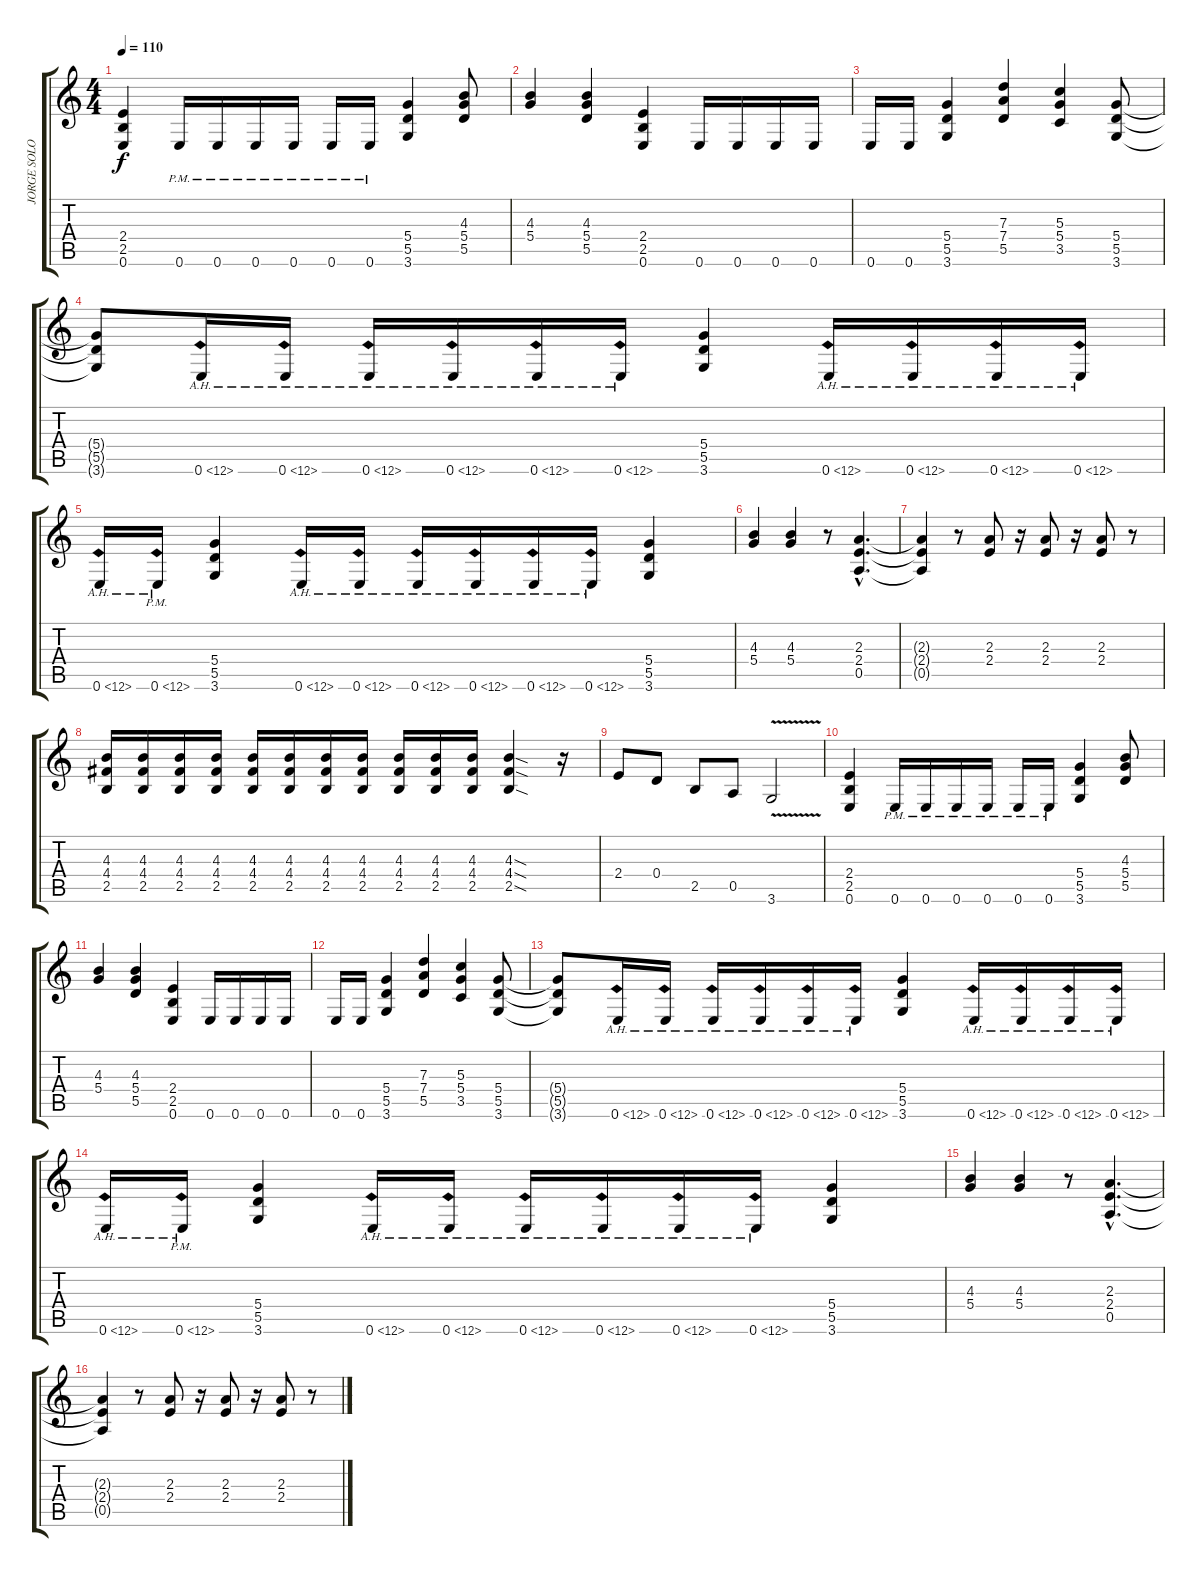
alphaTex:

\track ("JORGE SOLO" "JORGE SOLO") {instrument distortionguitar}
\staff {score tabs}
\tuning (E4 B3 G3 D3 A2 E2) {hide}
\ts (4 4)
\tempo 110
\clef g2
\ks c
(2.4 2.5 0.6).4{dy f instrument distortionguitar} 0.6{pm}.16 0.6{pm}.16 0.6{pm}.16 0.6{pm}.16 0.6{pm}.16 0.6{pm}.16 (5.4 5.5 3.6).4 (4.3 5.4 5.5).8 |
(4.3 5.4).4 (4.3 5.4 5.5).4 (2.4 2.5 0.6).4 0.6.16 0.6.16 0.6.16 0.6.16 |
0.6.16 0.6.16 (5.4 5.5 3.6).4 (7.3 7.4 5.5).4 (5.3 5.4 3.5).4 (5.4 5.5 3.6).8 |
(5.4{t} 5.5{t} 3.6{t}).8 0.6{ah 12}.16 0.6{ah 12}.16 0.6{ah 12}.16 0.6{ah 12}.16 0.6{ah 12}.16 0.6{ah 12}.16 (5.4 5.5 3.6).4 0.6{ah 12}.16 0.6{ah 12}.16 0.6{ah 12}.16 0.6{ah 12}.16 |
0.6{ah 12}.16 0.6{ah 12 pm}.16 (5.4 5.5 3.6).4 0.6{ah 12}.16 0.6{ah 12}.16 0.6{ah 12}.16 0.6{ah 12}.16 0.6{ah 12}.16 0.6{ah 12}.16 (5.4 5.5 3.6).4 |
(4.3 5.4).4 (4.3 5.4).4 r.8 (2.3{hac} 2.4{hac} 0.5{hac}).4{d} |
(2.3{t} 2.4{t} 0.5{t}).4 r.8 (2.3 2.4).8 r.16 (2.3 2.4).8 r.16 (2.3 2.4).8 r.8 |
(4.3 4.4 2.5).16 (4.3 4.4 2.5).16 (4.3 4.4 2.5).16 (4.3 4.4 2.5).16 (4.3 4.4 2.5).16 (4.3 4.4 2.5).16 (4.3 4.4 2.5).16 (4.3 4.4 2.5).16 (4.3 4.4 2.5).16 (4.3 4.4 2.5).16 (4.3 4.4 2.5).16 (4.3{sod} 4.4{sod} 2.5{sod}).4 r.16 |
2.4.8 0.4.8 2.5.8 0.5.8 3.6{v}.2 |
(2.4 2.5 0.6).4 0.6{pm}.16 0.6{pm}.16 0.6{pm}.16 0.6{pm}.16 0.6{pm}.16 0.6{pm}.16 (5.4 5.5 3.6).4 (4.3 5.4 5.5).8 |
(4.3 5.4).4 (4.3 5.4 5.5).4 (2.4 2.5 0.6).4 0.6.16 0.6.16 0.6.16 0.6.16 |
0.6.16 0.6.16 (5.4 5.5 3.6).4 (7.3 7.4 5.5).4 (5.3 5.4 3.5).4 (5.4 5.5 3.6).8 |
(5.4{t} 5.5{t} 3.6{t}).8 0.6{ah 12}.16 0.6{ah 12}.16 0.6{ah 12}.16 0.6{ah 12}.16 0.6{ah 12}.16 0.6{ah 12}.16 (5.4 5.5 3.6).4 0.6{ah 12}.16 0.6{ah 12}.16 0.6{ah 12}.16 0.6{ah 12}.16 |
0.6{ah 12}.16 0.6{ah 12 pm}.16 (5.4 5.5 3.6).4 0.6{ah 12}.16 0.6{ah 12}.16 0.6{ah 12}.16 0.6{ah 12}.16 0.6{ah 12}.16 0.6{ah 12}.16 (5.4 5.5 3.6).4 |
(4.3 5.4).4 (4.3 5.4).4 r.8 (2.3{hac} 2.4{hac} 0.5{hac}).4{d} |
(2.3{t} 2.4{t} 0.5{t}).4 r.8 (2.3 2.4).8 r.16 (2.3 2.4).8 r.16 (2.3 2.4).8 r.8
